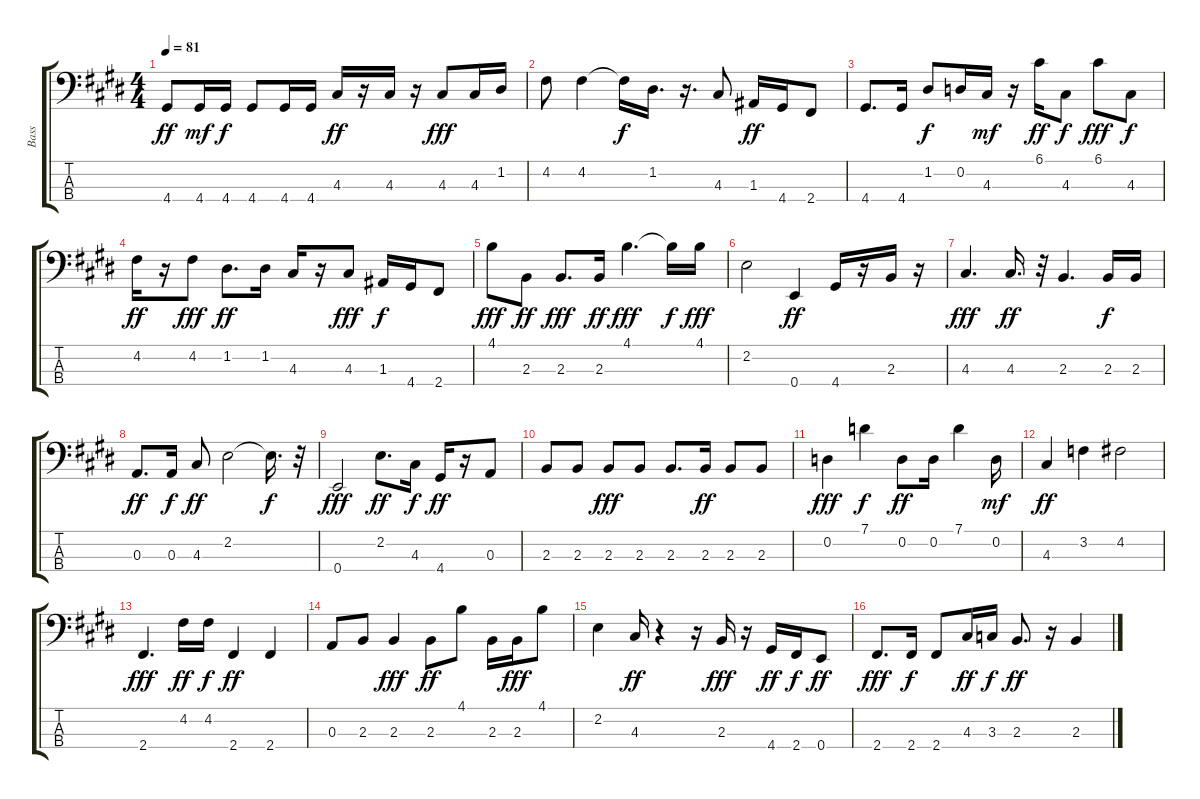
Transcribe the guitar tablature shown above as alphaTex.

\track ("Bass" "Bass") {instrument electricbassfinger}
\staff {score tabs}
\tuning (G2 D2 A1 E1) {hide}
\ts (4 4)
\tempo 81
\clef f4
\ks c#minor
4.4.8{dy ff} 4.4.16{dy mf} 4.4.16{dy f} 4.4.8 4.4.16 4.4.16 4.3.16{dy ff} r.16 4.3.16 r.16 4.3.8{dy fff} 4.3.16 1.2.16 |
4.2.8 4.2.4 4.2{t}.16{dy f} 1.2.16{d} r.16{d} 4.3.8 1.3.16{dy ff} 4.4.16 2.4.8 |
\ks e
4.4.8{d} 4.4.16 1.2.8{dy f} 0.2.16 4.3.16{dy mf} r.16 6.1.16{dy ff} 4.3.8{dy f} 6.1.8{dy fff} 4.3.8{dy f} |
\ks c#minor
4.2.16{dy ff} r.16 4.2.8{dy fff} 1.2.8{d dy ff} 1.2.16 4.3.16 r.16 4.3.8{dy fff} 1.3.16{dy f} 4.4.16 2.4.8 |
4.1.8{dy fff} 2.3.8{dy ff} 2.3.8{d dy fff} 2.3.16{dy ff} 4.1.4{d dy fff} 4.1{t}.16{dy f} 4.1.16{dy fff} |
\ks e
2.2.2 0.4.4{dy ff} 4.4.16 r.16 2.3.16 r.16 |
\ks c#minor
4.3.4{d dy fff} 4.3.16{d dy ff} r.32 2.3.4{d} 2.3.16{dy f} 2.3.16 |
0.3.8{d dy ff} 0.3.16{dy f} 4.3.8{dy ff} 2.2.2 2.2{t}.16{d dy f} r.32 |
0.4.2{dy fff} 2.2.8{d dy ff} 4.3.16{dy f} 4.4.16{dy ff} r.16 0.3.8 |
\ks e
2.3.8 2.3.8 2.3.8{dy fff} 2.3.8 2.3.8{d} 2.3.16{dy ff} 2.3.8 2.3.8 |
\ks c#minor
0.2.4{dy fff} 7.1.4{dy f} 0.2.8{dy ff} 0.2.16 7.1.4 0.2.16{dy mf} |
4.3.4{dy ff} 3.2.4 4.2.2 |
2.4.4{d dy fff} 4.2.16{dy ff} 4.2.16{dy f} 2.4.4{dy ff} 2.4.4 |
\ks e
0.3.8 2.3.8 2.3.4{dy fff} 2.3.8{dy ff} 4.1.8 2.3.16 2.3.16{dy fff} 4.1.8 |
\ks c#minor
2.2.4 4.3.16{dy ff} r.4 r.16 2.3.16{dy fff} r.16 4.4.16{dy ff} 2.4.16{dy f} 0.4.8{dy ff} |
2.4.8{d dy fff} 2.4.16{dy f} 2.4.8 4.3.16{dy ff} 3.3.16{dy f} 2.3.8{d dy ff} r.16 2.3.4
